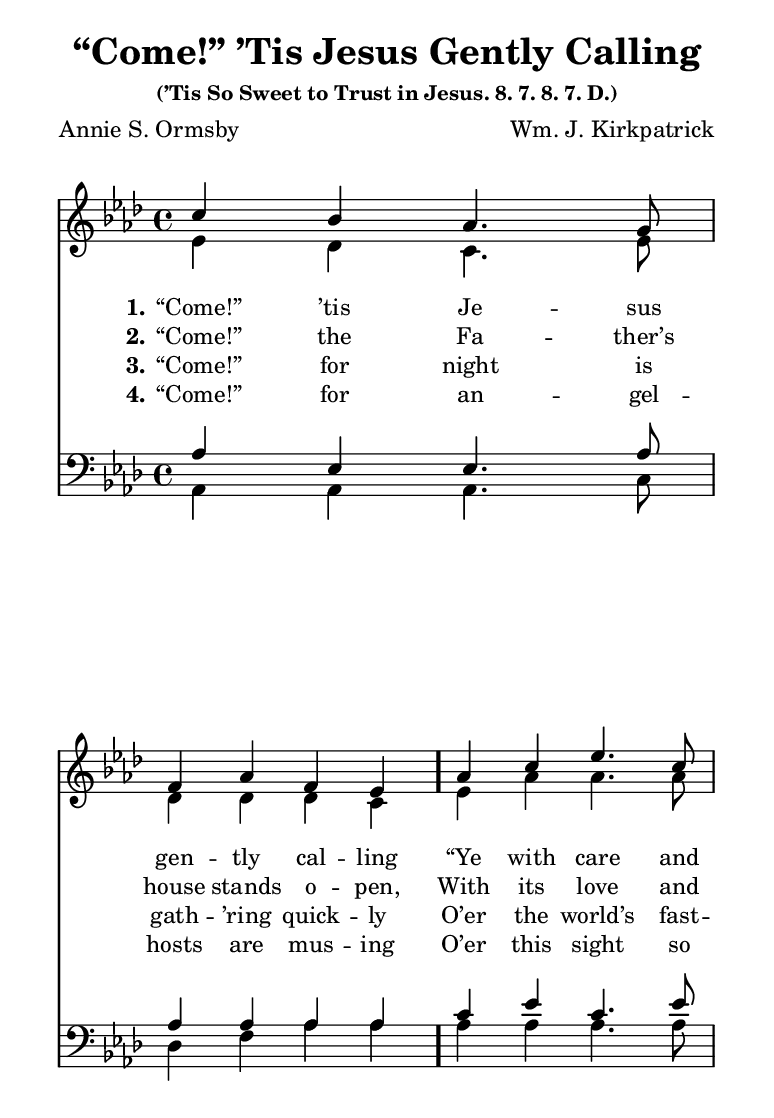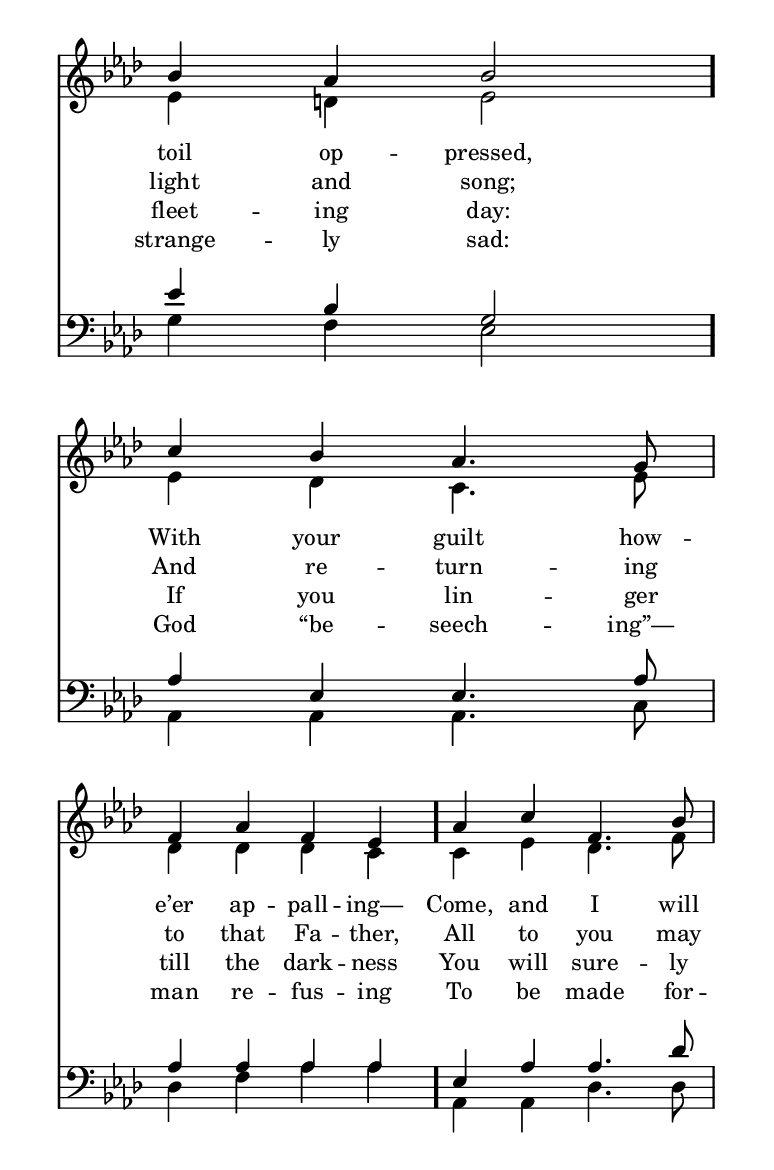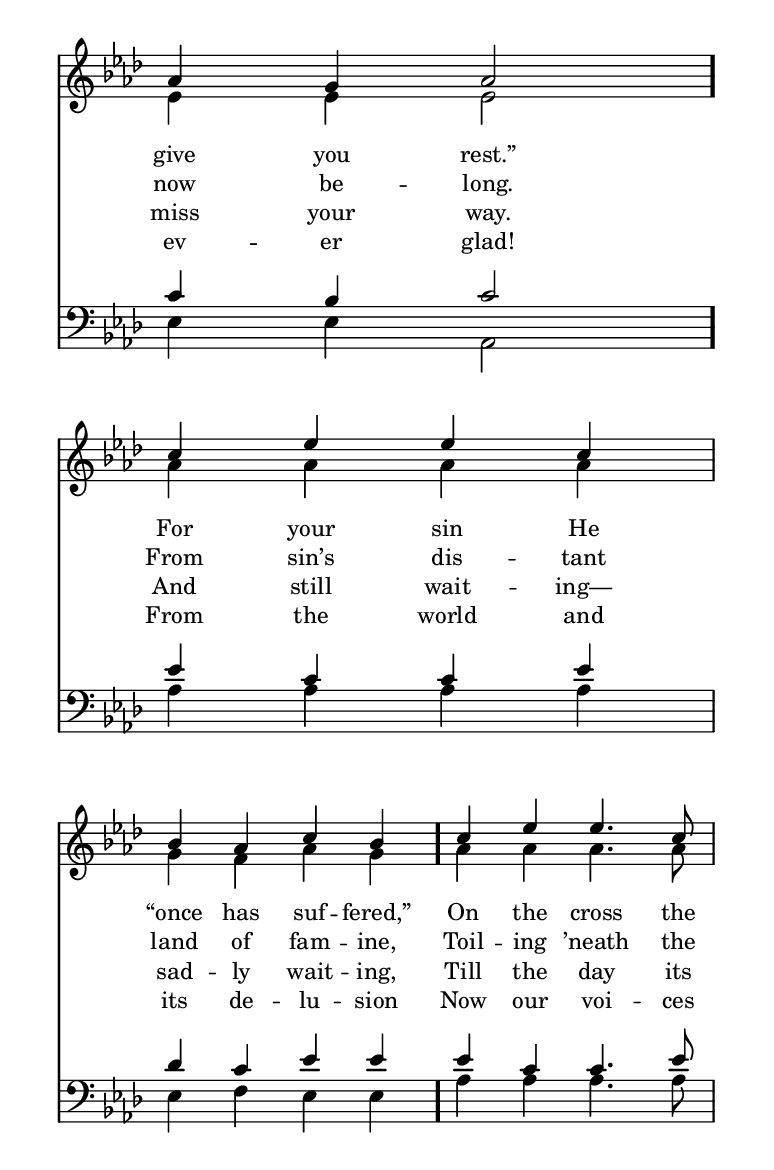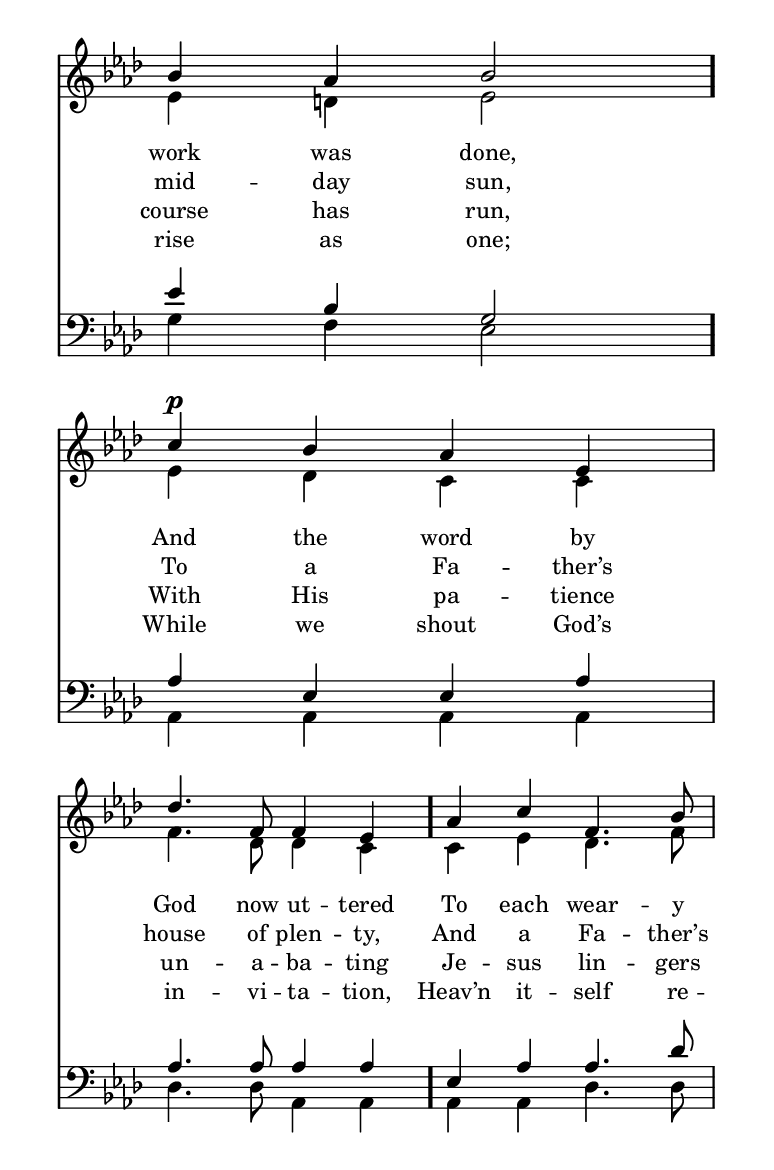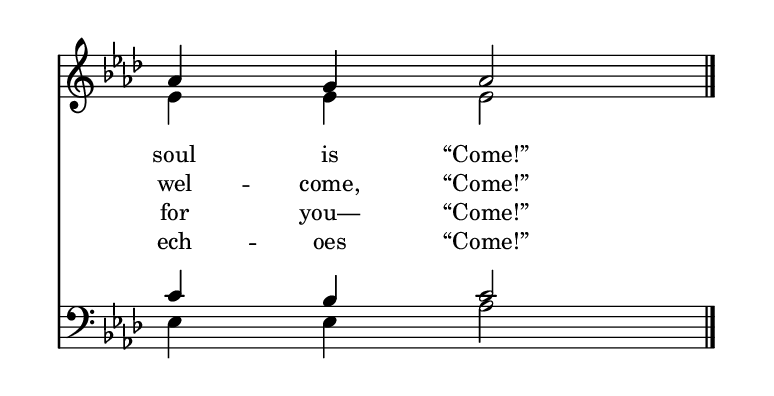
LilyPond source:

\include "common/global.ily"
\paper {
  \include "common/paper.ily"
  %ragged-bottom = ##t
  %ragged-last-bottom = ##t
  %systems-per-page = ##f
  %page-count = ##f
}

\header{
  title = "“Come!” ’Tis Jesus Gently Calling"
  subsubtitle = "(’Tis So Sweet to Trust in Jesus. 8. 7. 8. 7. D.)"
  %meter = "8.7.8.7. D."
  poet = "Annie S. Ormsby"
  composer = "Wm. J. Kirkpatrick"
  %copyright = ""
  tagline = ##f
}

% for fermata in MIDI
ta = { \tempo 4=90 }
tb = { \tempo 4=45 }

patternAA = { c4 c4 | c4. c8 c4 c4 | c4( c4) } % Line 1 soprano / alto / bass, Line 3 soprano
patternAB = { c4 c4 | c4. c8 c4 c4 | c2 } % Line 1 tenor, Line 2 soprano, Line 3 tenor, Line 4 soprano / alto / tenor
patternAC = { c4 c8[ c8 ] | c4. c8 c4 c4 | c2 } % Refrain line 4 soprano

patternBA = { c4 c4 | c4 c4 c4 c4 | c2 } % Line 2 alto, Line 3 alto / bass, Line 4 bass, Refrain line 1 / 2 tenor / bass, Refrain line 3 tenor, Refrain line 4 bass
patternBB = { c4 c4 | c4 c4 c4 c4 | c4( c4) } % Refrain line 1 / 2 soprano / alto, Refrain line 3 bass
patternBC = { c4. c8 | c4 c4 c4 c4 | c2 } % Refrain line 3 soprano

global = {
  \include "common/overrides.ily"
  \override Staff.TimeSignature.style = #'()
  \time 4/4
  \override Score.MetronomeMark.transparent = ##t % hide all fermata changes too
  \ta
  \key aes \major
  \autoBeamOff
}

notesSoprano = {
\global
\relative a' {
  c4 bes aes4. g8 f4 aes f ees     \noBreak | aes4 c ees4. c8 bes4 aes bes2 \break
  c4 bes aes4. g8 f4 aes f ees     \noBreak | aes4 c f,4. bes8 aes4 g aes2 \break
  c4 ees ees c bes aes c bes       \noBreak | c ees ees4. c8 bes4 aes bes2 \break
  % TODO actually make MIDI output soft
	% Used to use c4^\p here but that made only the soprano soft, and putting it
	% in every voice resulted in too many p's.
  c4^\markup { \dynamic p } bes aes ees des'4. f,8 f4 ees \noBreak | aes c f,4. bes8 aes4 g aes2 \break

\bar "|."
}
}

notesAlto = {
\global
\relative e' {

  ees4 des c4. ees8 des4 des des c \noBreak | ees4 aes aes4. aes8 ees4 d ees2 \break
  ees4 des c4. ees8 des4 des des c \noBreak | c4 ees des4. f8 ees4 ees ees2 \break
  aes4 aes aes aes g f aes g       \noBreak | aes aes aes4. aes8 ees4 d ees2 \break
  ees4 des c c f4. des8 des4 c     \noBreak | c ees des4. f8 ees4 ees ees2 \break

}
}

notesTenor = {
\global
\relative a {

  aes4 ees ees4. aes8 aes4 aes \new Voice { \voiceOne aes aes } \noBreak | c4 ees c4. ees8 ees4 bes g2 \break
  aes4 ees ees4. aes8 aes4 aes \new Voice { \voiceOne aes aes } \noBreak | ees4 aes aes4. des8 c4 bes c2 \break
  ees4 c c ees des c ees ees                                    \noBreak | ees c c4. ees8 ees4 bes g2 \break
  aes4 ees ees aes aes4. aes8 aes4 aes                          \noBreak | ees aes aes4. des8 c4 bes c2 \break

}
}

notesBass = {
\global
\relative a, {

  aes4 aes aes4. c8 des4 f \new Voice { \voiceTwo aes aes }  \noBreak | aes4 aes aes4. aes8 g4 f ees2 \break
  aes,4 aes aes4. c8 des4 f \new Voice { \voiceTwo aes aes } \noBreak | aes,4 aes des4. des8 ees4 ees aes,2 \break
  aes'4 aes aes aes ees f ees ees                            \noBreak | aes aes aes4. aes8 g4 f ees2 \break
  aes,4 aes aes aes des4. des8 aes4 aes                      \noBreak | aes aes des4. des8 ees4 ees aes2 \break

}
}

wordsA = \lyricmode {
\set stanza = "1."

“Come!” ’tis Je -- sus gen -- tly cal -- ling \bar "."
“Ye with care and toil op -- pressed, \bar "." \break
With your guilt how -- e’er ap -- pall -- ing— \bar "."
Come, and I will give you rest.” \bar "." \break
For your sin He “once has suf -- fered,” \bar "."
On the cross the work was done, \bar "." \break
And the word by God now ut -- tered \bar "."
To each wear -- y soul is “Come!” \bar "."

}

wordsB = \lyricmode {
\set stanza = "2."

“Come!” the Fa -- ther’s house stands o -- pen,
With its love and light and song;
And re -- turn -- ing to that Fa -- ther,
All to you may now be -- long.
From sin’s dis -- tant land of fam -- ine,
Toil -- ing ’neath the mid -- day sun,
To a Fa -- ther’s house of plen -- ty,
And a Fa -- ther’s wel -- come, “Come!”

}

wordsC = \lyricmode {
\set stanza = "3."

“Come!” for night is gath -- ’ring quick -- ly
O’er the world’s fast -- fleet -- ing day:
If you lin -- ger till the dark -- ness
You will sure -- ly miss your way.
And still wait -- ing— sad -- ly wait -- ing,
Till the day its course has run,
With His pa -- tience un -- a -- ba -- ting
Je -- sus lin -- gers for you— “Come!”

}

wordsD = \lyricmode {
\set stanza = "4."

“Come!” for an -- gel -- hosts are mus -- ing
O’er this sight so strange -- ly sad:
God “be -- seech -- ing”— man re -- fus -- ing
To be made for -- ev -- er glad!
From the world and its de -- lu -- sion
Now our voi -- ces rise as one;
While we shout God’s in -- vi -- ta -- tion,
Heav’n it -- self re -- ech -- oes “Come!”

}

\score {
  \context ChoirStaff <<
    \context Staff = upper <<
      \set ChoirStaff.systemStartDelimiter = #'SystemStartBar
      \context Voice  = sopranos { \voiceOne << \notesSoprano >> }
      \context Voice  = altos { \voiceTwo << \notesAlto >> }
      \context Lyrics = one   \lyricsto sopranos \wordsA
      \context Lyrics = two   \lyricsto sopranos \wordsB
      \context Lyrics = three \lyricsto sopranos \wordsC
      \context Lyrics = four  \lyricsto sopranos \wordsD
      %\context Lyrics = five  \lyricsto sopranos \wordsE
    >>
    \context Staff = men <<
      \clef bass
      \context Voice  = tenors { \voiceOne << \notesTenor >> }
      \context Voice  = basses { \voiceTwo << \notesBass >> }
    >>
  >>
  \layout {
    \include "common/layout.ily"
  }
  \midi{
    \include "common/midi.ily"
  }
}

\version "2.18.0"  % necessary for upgrading to future LilyPond versions.

% vi:set et ts=2 sw=2 ai nocindent syntax=lilypond
